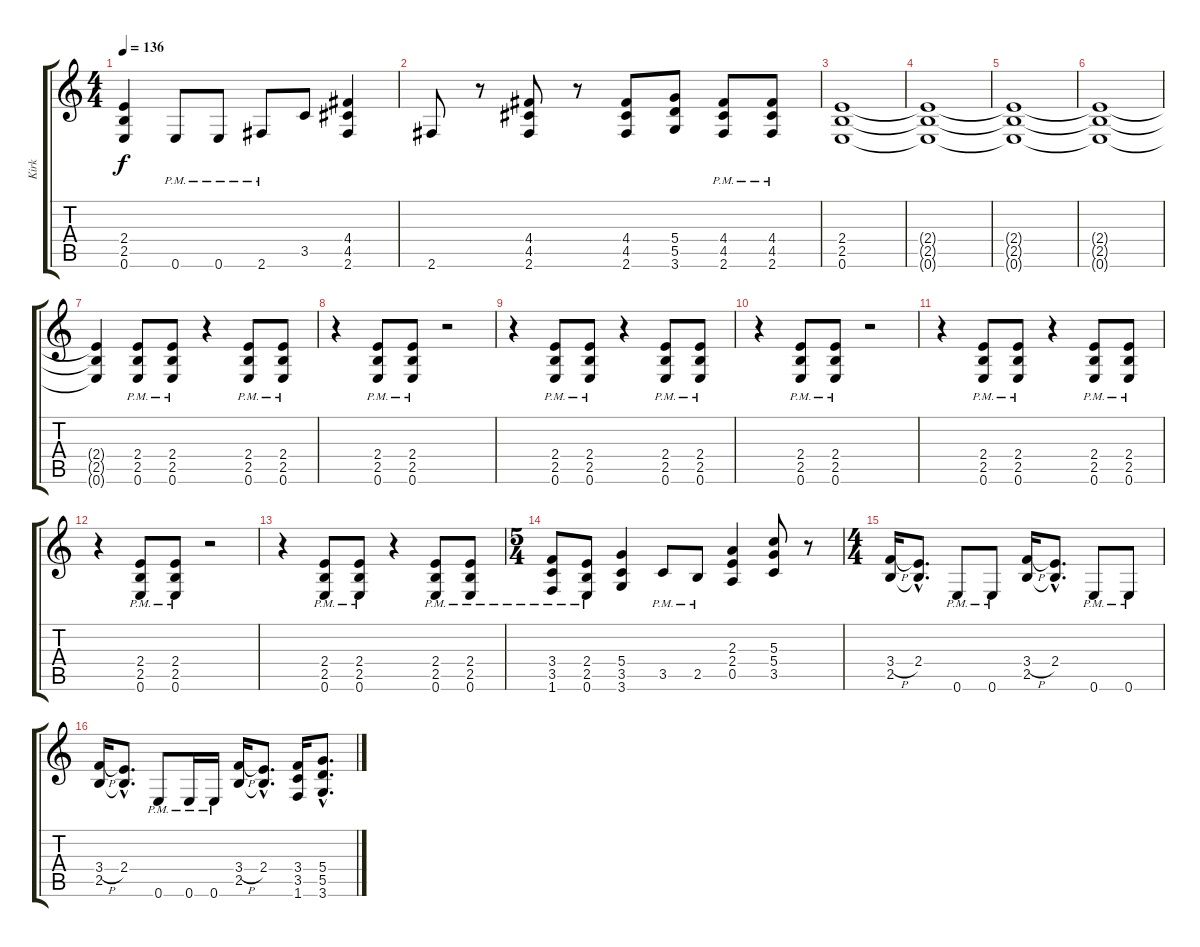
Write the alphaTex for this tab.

\track ("Kirk" "Kirk") {instrument distortionguitar}
\staff {score tabs}
\tuning (E4 B3 G3 D3 A2 E2) {hide}
\ts (4 4)
\tempo 136
\clef g2
\ks c
(2.4 2.5 0.6).4{dy f} 0.6{pm}.8 0.6{pm}.8 2.6{pm}.8 3.5.8 (4.4 4.5 2.6).4 |
2.6.8 r.8 (4.4 4.5 2.6).8 r.8 (4.4 4.5 2.6).8 (5.4 5.5 3.6).8 (4.4{pm} 4.5{pm} 2.6{pm}).8 (4.4{pm} 4.5{pm} 2.6{pm}).8 |
(2.4 2.5 0.6).1 |
(2.4{t} 2.5{t} 0.6{t}).1 |
(2.4{t} 2.5{t} 0.6{t}).1 |
(2.4{t} 2.5{t} 0.6{t}).1 |
(2.4{t} 2.5{t} 0.6{t}).4 (2.4{pm} 2.5{pm} 0.6{pm}).8 (2.4{pm} 2.5{pm} 0.6{pm}).8 r.4 (2.4{pm} 2.5{pm} 0.6{pm}).8 (2.4{pm} 2.5{pm} 0.6{pm}).8 |
r.4 (2.4{pm} 2.5{pm} 0.6{pm}).8 (2.4{pm} 2.5{pm} 0.6{pm}).8 r.2 |
r.4 (2.4{pm} 2.5{pm} 0.6{pm}).8 (2.4{pm} 2.5{pm} 0.6{pm}).8 r.4 (2.4{pm} 2.5{pm} 0.6{pm}).8 (2.4{pm} 2.5{pm} 0.6{pm}).8 |
r.4 (2.4{pm} 2.5{pm} 0.6{pm}).8 (2.4{pm} 2.5{pm} 0.6{pm}).8 r.2 |
r.4 (2.4{pm} 2.5{pm} 0.6{pm}).8 (2.4{pm} 2.5{pm} 0.6{pm}).8 r.4 (2.4{pm} 2.5{pm} 0.6{pm}).8 (2.4{pm} 2.5{pm} 0.6{pm}).8 |
r.4 (2.4{pm} 2.5{pm} 0.6{pm}).8 (2.4{pm} 2.5{pm} 0.6{pm}).8 r.2 |
r.4 (2.4{pm} 2.5{pm} 0.6{pm}).8 (2.4{pm} 2.5{pm} 0.6{pm}).8 r.4 (2.4{pm} 2.5{pm} 0.6{pm}).8 (2.4{pm} 2.5{pm} 0.6{pm}).8 |
\ts (5 4)
(3.4{pm} 3.5{pm} 1.6{pm}).8 (2.4{pm} 2.5{pm} 0.6{pm}).8 (5.4 3.5 3.6).4 3.5{pm}.8 2.5{pm}.8 (2.3 2.4 0.5).4 (5.3 5.4 3.5).8 r.8 |
\ts (4 4)
(3.4{h} 2.5).16 (2.4{hac} 2.5{hac t}).8{d} 0.6{pm}.8 0.6{pm}.8 (3.4{h} 2.5).16 (2.4{hac} 2.5{hac t}).8{d} 0.6{pm}.8 0.6{pm}.8 |
(3.4{h} 2.5).16 (2.4{hac} 2.5{hac t}).8{d} 0.6{pm}.8 0.6{pm}.16 0.6{pm}.16 (3.4{h} 2.5).16 (2.4{hac} 2.5{hac t}).8{d} (3.4 3.5 1.6).16 (5.4{hac} 5.5{hac} 3.6{hac}).8{d}
